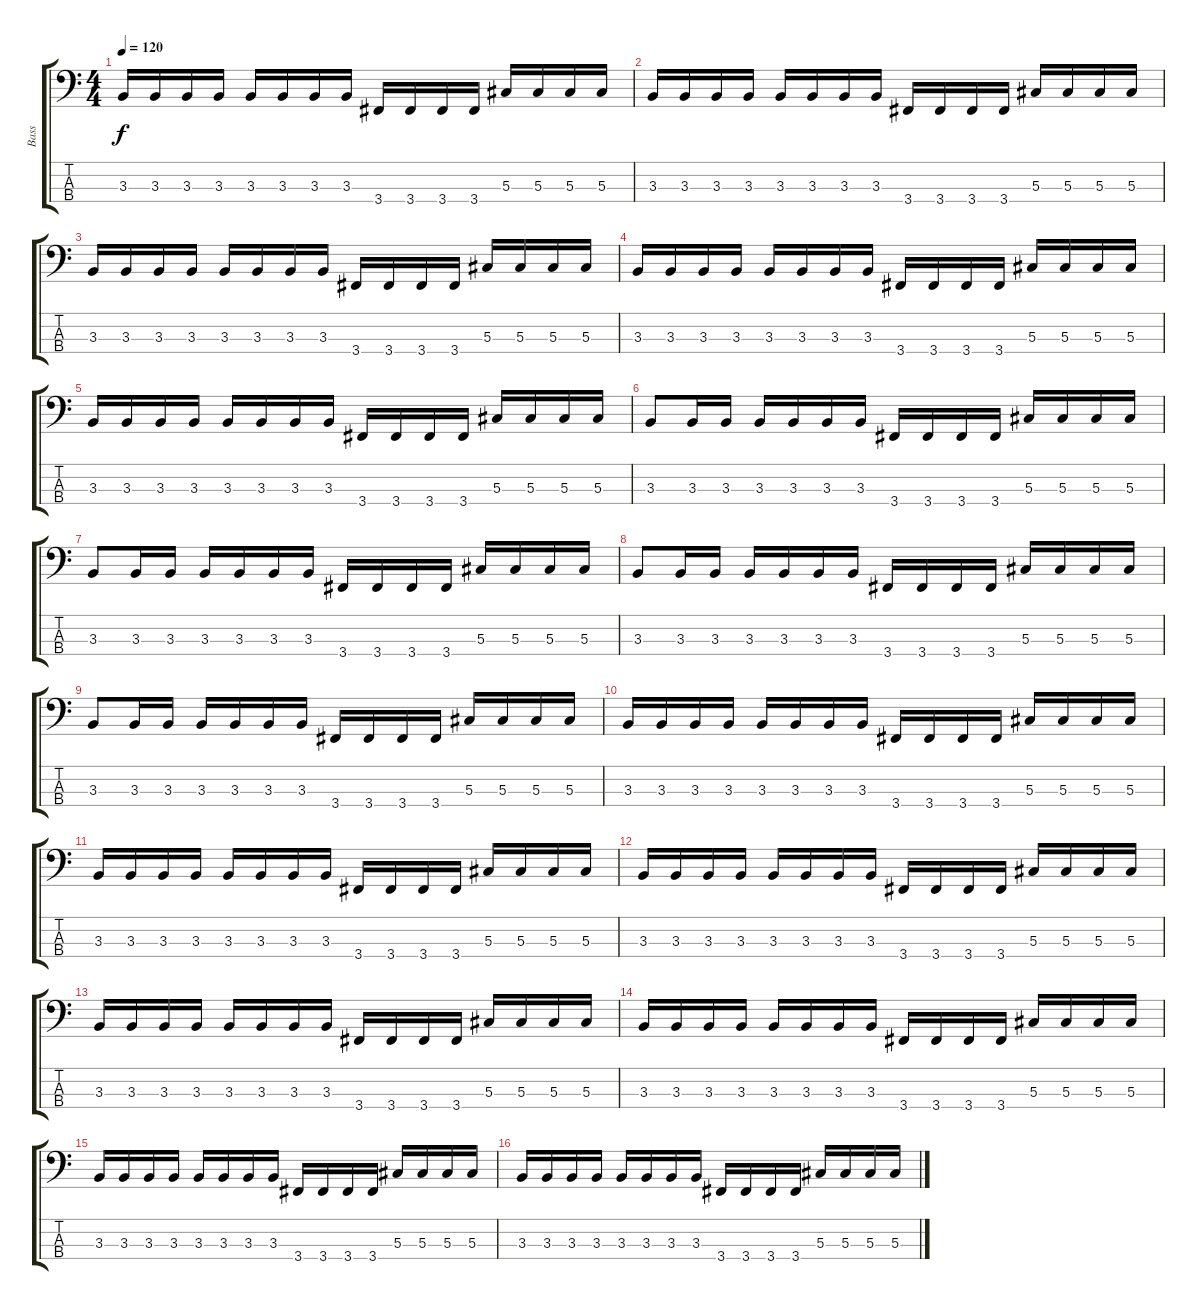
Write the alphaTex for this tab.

\track ("Bass" "Bass") {instrument electricbassfinger}
\staff {score tabs}
\tuning (Gb2 Db2 Ab1 Eb1) {hide}
\ts (4 4)
\tempo 120
\clef f4
\ks c
3.3.16{dy f} 3.3.16 3.3.16 3.3.16 3.3.16 3.3.16 3.3.16 3.3.16 3.4.16 3.4.16 3.4.16 3.4.16 5.3.16 5.3.16 5.3.16 5.3.16 |
3.3.16 3.3.16 3.3.16 3.3.16 3.3.16 3.3.16 3.3.16 3.3.16 3.4.16 3.4.16 3.4.16 3.4.16 5.3.16 5.3.16 5.3.16 5.3.16 |
3.3.16 3.3.16 3.3.16 3.3.16 3.3.16 3.3.16 3.3.16 3.3.16 3.4.16 3.4.16 3.4.16 3.4.16 5.3.16 5.3.16 5.3.16 5.3.16 |
3.3.16 3.3.16 3.3.16 3.3.16 3.3.16 3.3.16 3.3.16 3.3.16 3.4.16 3.4.16 3.4.16 3.4.16 5.3.16 5.3.16 5.3.16 5.3.16 |
3.3.16 3.3.16 3.3.16 3.3.16 3.3.16 3.3.16 3.3.16 3.3.16 3.4.16 3.4.16 3.4.16 3.4.16 5.3.16 5.3.16 5.3.16 5.3.16 |
3.3.8 3.3.16 3.3.16 3.3.16 3.3.16 3.3.16 3.3.16 3.4.16 3.4.16 3.4.16 3.4.16 5.3.16 5.3.16 5.3.16 5.3.16 |
3.3.8 3.3.16 3.3.16 3.3.16 3.3.16 3.3.16 3.3.16 3.4.16 3.4.16 3.4.16 3.4.16 5.3.16 5.3.16 5.3.16 5.3.16 |
3.3.8 3.3.16 3.3.16 3.3.16 3.3.16 3.3.16 3.3.16 3.4.16 3.4.16 3.4.16 3.4.16 5.3.16 5.3.16 5.3.16 5.3.16 |
3.3.8 3.3.16 3.3.16 3.3.16 3.3.16 3.3.16 3.3.16 3.4.16 3.4.16 3.4.16 3.4.16 5.3.16 5.3.16 5.3.16 5.3.16 |
3.3.16 3.3.16 3.3.16 3.3.16 3.3.16 3.3.16 3.3.16 3.3.16 3.4.16 3.4.16 3.4.16 3.4.16 5.3.16 5.3.16 5.3.16 5.3.16 |
3.3.16 3.3.16 3.3.16 3.3.16 3.3.16 3.3.16 3.3.16 3.3.16 3.4.16 3.4.16 3.4.16 3.4.16 5.3.16 5.3.16 5.3.16 5.3.16 |
3.3.16 3.3.16 3.3.16 3.3.16 3.3.16 3.3.16 3.3.16 3.3.16 3.4.16 3.4.16 3.4.16 3.4.16 5.3.16 5.3.16 5.3.16 5.3.16 |
3.3.16 3.3.16 3.3.16 3.3.16 3.3.16 3.3.16 3.3.16 3.3.16 3.4.16 3.4.16 3.4.16 3.4.16 5.3.16 5.3.16 5.3.16 5.3.16 |
3.3.16 3.3.16 3.3.16 3.3.16 3.3.16 3.3.16 3.3.16 3.3.16 3.4.16 3.4.16 3.4.16 3.4.16 5.3.16 5.3.16 5.3.16 5.3.16 |
3.3.16 3.3.16 3.3.16 3.3.16 3.3.16 3.3.16 3.3.16 3.3.16 3.4.16 3.4.16 3.4.16 3.4.16 5.3.16 5.3.16 5.3.16 5.3.16 |
3.3.16 3.3.16 3.3.16 3.3.16 3.3.16 3.3.16 3.3.16 3.3.16 3.4.16 3.4.16 3.4.16 3.4.16 5.3.16 5.3.16 5.3.16 5.3.16
